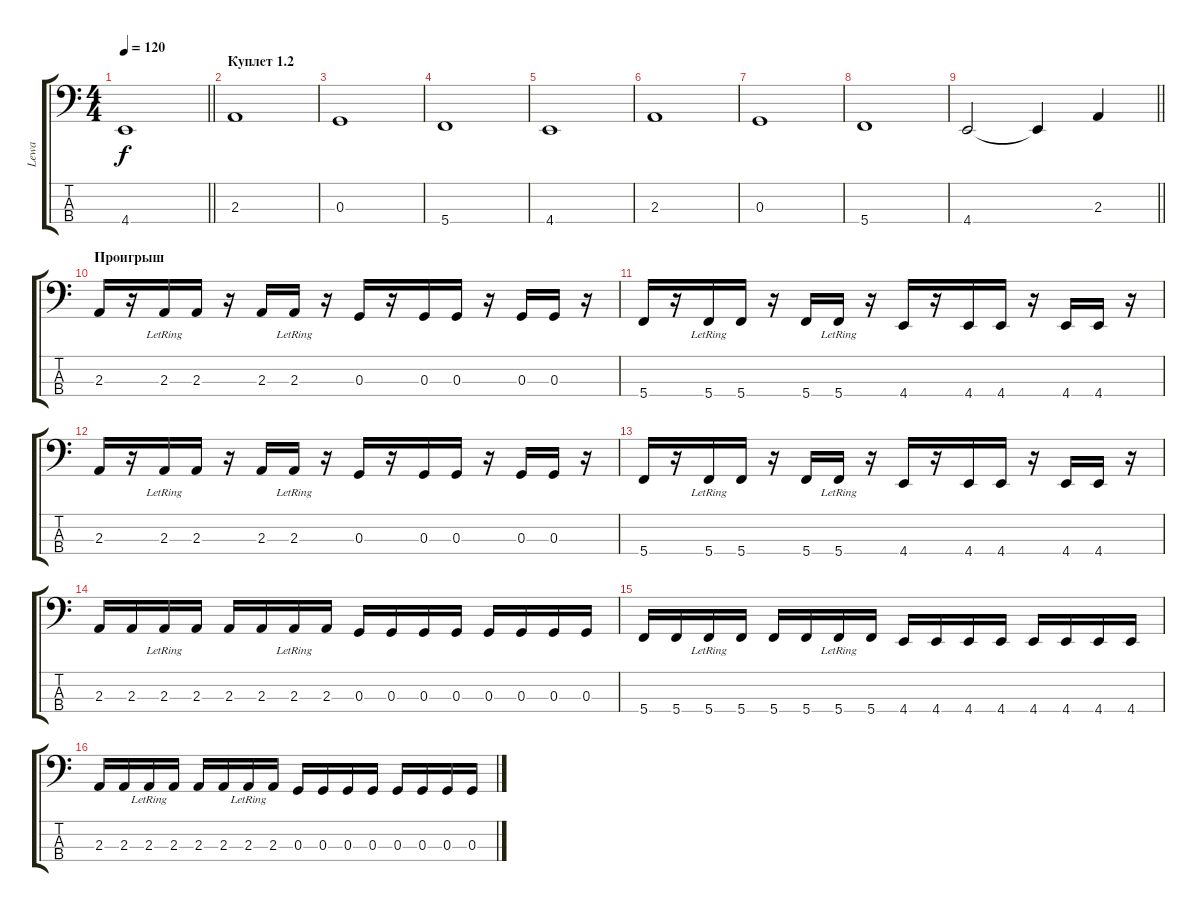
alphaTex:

\track ("Lewa" "Lewa") {instrument electricbassfinger}
\staff {score tabs}
\tuning (F2 C2 G1 C1) {hide}
\ts (4 4)
\tempo 120
\clef f4
\barLineRight lightlight
\ks c
4.4.1{dy f} |
\section ("" "Куплет 1.2")
2.3.1 |
0.3.1 |
5.4.1 |
4.4.1 |
2.3.1 |
0.3.1 |
5.4.1 |
\barLineRight lightlight
4.4.2 4.4{t}.4 2.3.4 |
\section ("" "Проигрыш")
2.3.16 r.16 2.3{lr}.16 2.3.16 r.16 2.3.16 2.3{lr}.16 r.16 0.3.16 r.16 0.3.16 0.3.16 r.16 0.3.16 0.3.16 r.16 |
5.4.16 r.16 5.4{lr}.16 5.4.16 r.16 5.4.16 5.4{lr}.16 r.16 4.4.16 r.16 4.4.16 4.4.16 r.16 4.4.16 4.4.16 r.16 |
2.3.16 r.16 2.3{lr}.16 2.3.16 r.16 2.3.16 2.3{lr}.16 r.16 0.3.16 r.16 0.3.16 0.3.16 r.16 0.3.16 0.3.16 r.16 |
5.4.16 r.16 5.4{lr}.16 5.4.16 r.16 5.4.16 5.4{lr}.16 r.16 4.4.16 r.16 4.4.16 4.4.16 r.16 4.4.16 4.4.16 r.16 |
2.3.16 2.3.16 2.3{lr}.16 2.3.16 2.3.16 2.3.16 2.3{lr}.16 2.3.16 0.3.16 0.3.16 0.3.16 0.3.16 0.3.16 0.3.16 0.3.16 0.3.16 |
5.4.16 5.4.16 5.4{lr}.16 5.4.16 5.4.16 5.4.16 5.4{lr}.16 5.4.16 4.4.16 4.4.16 4.4.16 4.4.16 4.4.16 4.4.16 4.4.16 4.4.16 |
2.3.16 2.3.16 2.3{lr}.16 2.3.16 2.3.16 2.3.16 2.3{lr}.16 2.3.16 0.3.16 0.3.16 0.3.16 0.3.16 0.3.16 0.3.16 0.3.16 0.3.16
